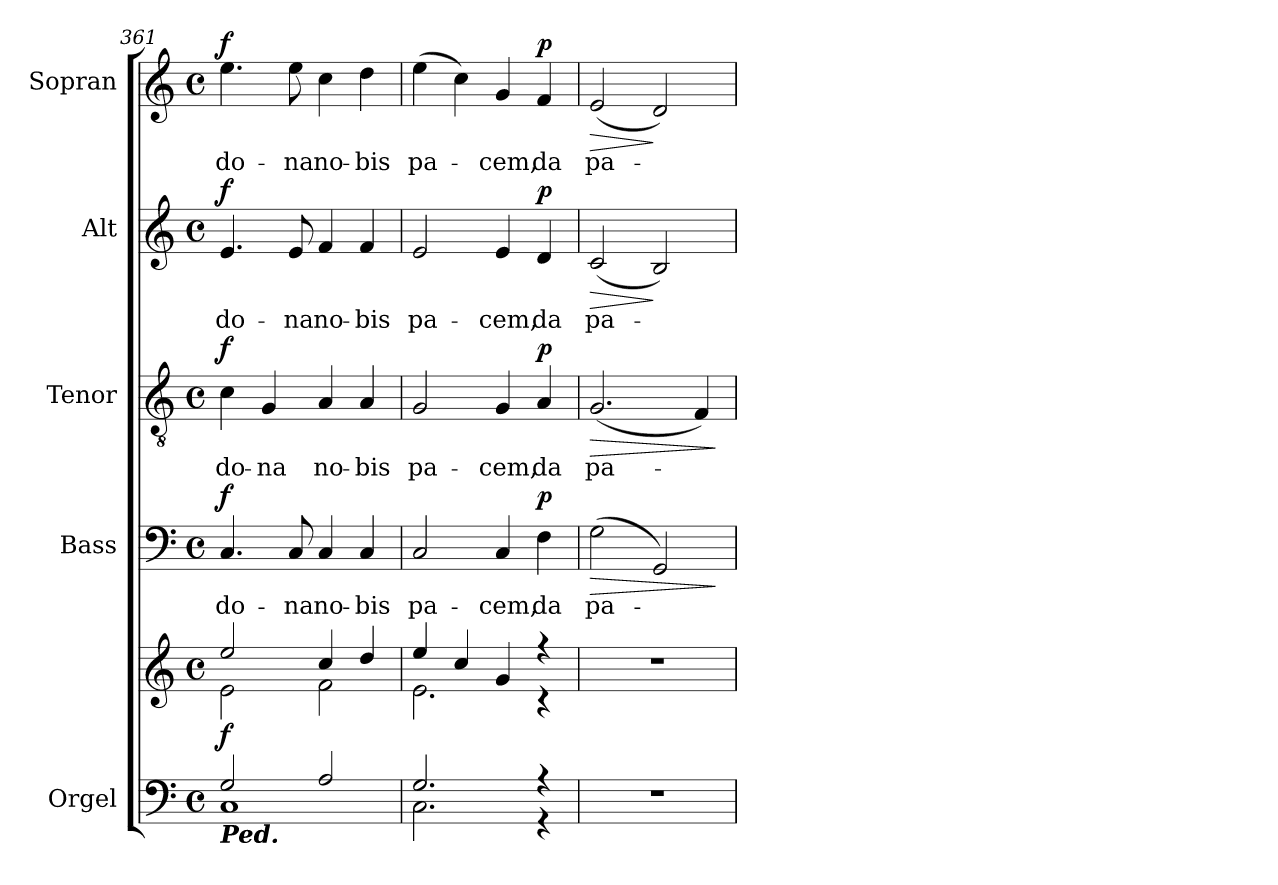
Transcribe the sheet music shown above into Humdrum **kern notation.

**kern	**kern	**dynam	**kern	**text	**dynam	**kern	**text	**dynam	**kern	**text	**dynam	**kern	**text	**dynam
*part5	*part5	*part5	*part4	*part4	*part4	*part3	*part3	*part3	*part2	*part2	*part2	*part1	*part1	*part1
*staff6	*staff5	*staff5/6	*staff4	*staff4	*staff4	*staff3	*staff3	*staff3	*staff2	*staff2	*staff2	*staff1	*staff1	*staff1
*I"Orgel	*	*	*I"Bass	*	*	*I"Tenor	*	*	*I"Alt	*	*	*I"Sopran	*	*
*I'Org.	*	*	*I'B.	*	*	*I'T.	*	*	*I'A.	*	*	*I'S.	*	*
!!LO:LB:g=z
*clefF4	*clefG2	*	*clefF4	*	*	*clefGv2	*	*	*clefG2	*	*	*clefG2	*	*
*k[]	*k[]	*	*k[]	*	*	*k[]	*	*	*k[]	*	*	*k[]	*	*
*C:	*C:	*	*C:	*	*	*C:	*	*	*C:	*	*	*C:	*	*
*M4/4	*M4/4	*	*M4/4	*	*	*M4/4	*	*	*M4/4	*	*	*M4/4	*	*
*met(c)	*met(c)	*	*met(c)	*	*	*met(c)	*	*	*met(c)	*	*	*met(c)	*	*
=361	=361	=361	=361	=361	=361	=361	=361	=361	=361	=361	=361	=361	=361	=361
*^	*^	*	*	*	*	*	*	*	*	*	*	*	*	*
!LO:TX:b:Bi:t=Ped.	!	!	!	!	!	!	!	!	!	!	!	!	!	!	!	!
!	!	!	!	!LO:DY:b	!	!LO:LY:b	!LO:DY:a	!	!LO:LY:b	!LO:DY:a	!	!LO:LY:b	!LO:DY:a	!	!LO:LY:b	!LO:DY:a
2G/	1C	2ee/	2e\	f	4.C/	do-	f	4c\	do-	f	4.e/	do-	f	4.ee\	do-	f
!	!	!	!	!	!	!	!	!	!LO:LY:b	!	!	!	!	!	!	!
.	.	.	.	.	.	.	.	4G/	-na	.	.	.	.	.	.	.
!	!	!	!	!	!	!LO:LY:b	!	!	!	!	!	!LO:LY:b	!	!	!LO:LY:b	!
.	.	.	.	.	8C/	-na	.	.	.	.	8e/	-na	.	8ee\	-na	.
!	!	!	!	!	!	!LO:LY:b	!	!	!LO:LY:b	!	!	!LO:LY:b	!	!	!LO:LY:b	!
2A/	.	4cc/	2f\	.	4C/	no-	.	4A/	no-	.	4f/	no-	.	4cc\	no-	.
!	!	!	!	!	!	!LO:LY:b	!	!	!LO:LY:b	!	!	!LO:LY:b	!	!	!LO:LY:b	!
.	.	4dd/	.	.	4C/	-bis	.	4A/	-bis	.	4f/	-bis	.	4dd\	-bis	.
=362	=362	=362	=362	=362	=362	=362	=362	=362	=362	=362	=362	=362	=362	=362	=362	=362
!	!	!	!	!	!	!LO:LY:b	!	!	!LO:LY:b	!	!	!LO:LY:b	!	!	!LO:LY:b	!
2.G/	2.C\	4ee/	2.e\	.	2C/	pa-	.	2G/	pa-	.	2e/	pa-	.	(>4ee\	pa-	.
.	.	4cc/	.	.	.	.	.	.	.	.	.	.	.	4cc\)	.	.
!	!	!	!	!	!	!LO:LY:b	!	!	!LO:LY:b	!	!	!LO:LY:b	!	!	!LO:LY:b	!
.	.	4g/	.	.	4C/	-cem,	.	4G/	-cem,	.	4e/	-cem,	.	4g/	-cem,	.
!	!	!	!	!	!	!LO:LY:b	!LO:DY:a	!	!LO:LY:b	!LO:DY:a	!	!LO:LY:b	!LO:DY:a	!	!LO:LY:b	!LO:DY:a
4r	4r	4r	4r	.	4F\	da	p	4A/	da	p	4d/	da	p	4f/	da	p
=363	=363	=363	=363	=363	=363	=363	=363	=363	=363	=363	=363	=363	=363	=363	=363	=363
!	!	!	!	!	!	!LO:LY:b	!LO:HP:b	!	!LO:LY:b	!LO:HP:b	!	!LO:LY:b	!LO:HP:b	!	!LO:LY:b	!LO:HP:b
*v	*v	*	*	*	*	*	*	*	*	*	*	*	*	*	*	*
*	*v	*v	*	*	*	*	*	*	*	*	*	*	*	*	*
1r	1r	.	(>2G\	pa-	>	(<2.G/	pa-	>	(<2c/	pa-	>	(<2e/	pa-	>
.	.	.	2GG/)	.	.	.	.	.	2B/)	.	]	2d/)	.	]
.	.	.	.	.	.	4F/)	.	.	.	.	.	.	.	.
.	.	.	.	.	]	.	.	]	.	.	.	.	.	.
=	=	=	=	=	=	=	=	=	=	=	=	=	=	=
*-	*-	*-	*-	*-	*-	*-	*-	*-	*-	*-	*-	*-	*-	*-
